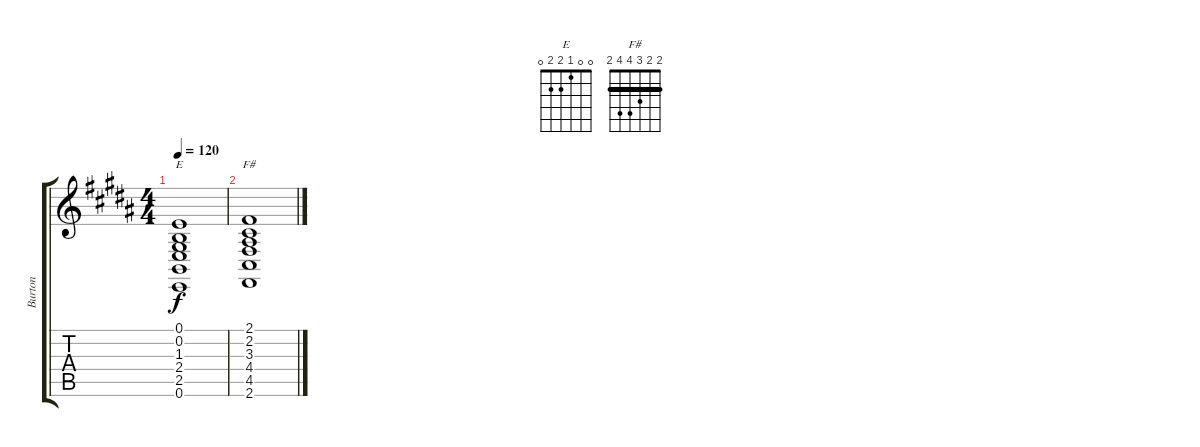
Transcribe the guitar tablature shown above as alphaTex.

\track ("Burton" "Burton") {instrument synthstrings1}
\staff {score tabs}
\tuning (E4 B3 G3 D3 A2 E2) {hide}
\chord ("E" 0 0 1 2 2 0)
\chord ("F#" 2 2 3 4 4 2) {barre 2}
\ts (4 4)
\tempo 120
\clef g2
\ks b
(0.1 0.2 1.3 2.4 2.5 0.6).1{ch "E" dy f} |
(2.1 2.2 3.3 4.4 4.5 2.6).1{ch "F#"}
